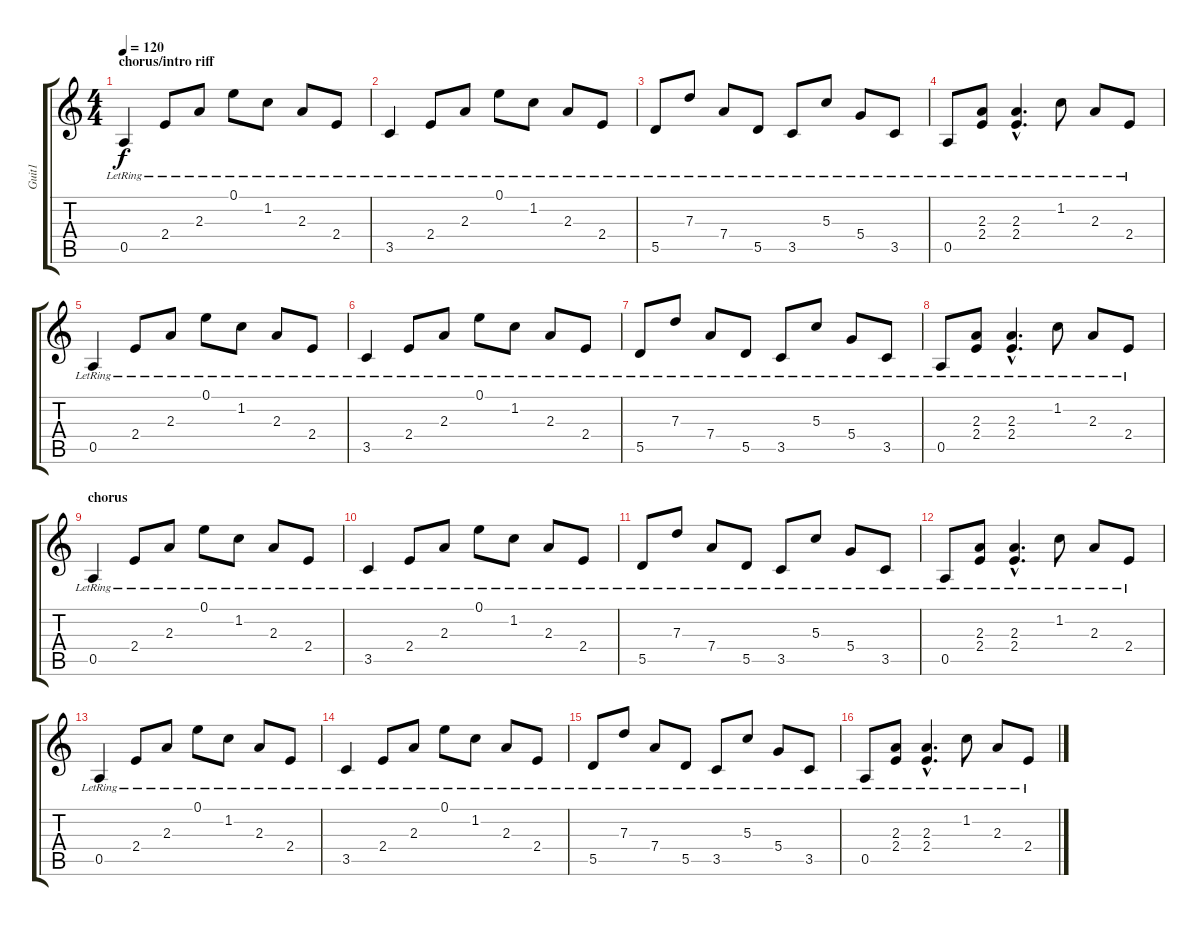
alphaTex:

\track ("Guit1" "Guit1") {instrument acousticguitarsteel}
\staff {score tabs}
\tuning (E4 B3 G3 D3 A2 E2) {hide}
\ts (4 4)
\section ("" "chorus/intro riff")
\tempo 120
\clef g2
\ks c
0.5{lr}.4{dy f volume 14 instrument acousticguitarsteel} 2.4{lr}.8 2.3{lr}.8 0.1{lr}.8 1.2{lr}.8 2.3{lr}.8 2.4{lr}.8 |
3.5{lr}.4 2.4{lr}.8 2.3{lr}.8 0.1{lr}.8 1.2{lr}.8 2.3{lr}.8 2.4{lr}.8 |
5.5{lr}.8 7.3{lr}.8 7.4{lr}.8 5.5{lr}.8 3.5{lr}.8 5.3{lr}.8 5.4{lr}.8 3.5{lr}.8 |
0.5{lr}.8 (2.3{lr} 2.4{lr}).8 (2.3{hac lr} 2.4{hac lr}).4{d} 1.2{lr}.8 2.3{lr}.8 2.4{lr}.8 |
0.5{lr}.4 2.4{lr}.8 2.3{lr}.8 0.1{lr}.8 1.2{lr}.8 2.3{lr}.8 2.4{lr}.8 |
3.5{lr}.4 2.4{lr}.8 2.3{lr}.8 0.1{lr}.8 1.2{lr}.8 2.3{lr}.8 2.4{lr}.8 |
5.5{lr}.8 7.3{lr}.8 7.4{lr}.8 5.5{lr}.8 3.5{lr}.8 5.3{lr}.8 5.4{lr}.8 3.5{lr}.8 |
0.5{lr}.8 (2.3{lr} 2.4{lr}).8 (2.3{hac lr} 2.4{hac lr}).4{d} 1.2{lr}.8 2.3{lr}.8 2.4{lr}.8 |
\section ("" "chorus")
0.5{lr}.4 2.4{lr}.8 2.3{lr}.8 0.1{lr}.8 1.2{lr}.8 2.3{lr}.8 2.4{lr}.8 |
3.5{lr}.4 2.4{lr}.8 2.3{lr}.8 0.1{lr}.8 1.2{lr}.8 2.3{lr}.8 2.4{lr}.8 |
5.5{lr}.8 7.3{lr}.8 7.4{lr}.8 5.5{lr}.8 3.5{lr}.8 5.3{lr}.8 5.4{lr}.8 3.5{lr}.8 |
0.5{lr}.8 (2.3{lr} 2.4{lr}).8 (2.3{hac lr} 2.4{hac lr}).4{d} 1.2{lr}.8 2.3{lr}.8 2.4{lr}.8 |
0.5{lr}.4 2.4{lr}.8 2.3{lr}.8 0.1{lr}.8 1.2{lr}.8 2.3{lr}.8 2.4{lr}.8 |
3.5{lr}.4 2.4{lr}.8 2.3{lr}.8 0.1{lr}.8 1.2{lr}.8 2.3{lr}.8 2.4{lr}.8 |
5.5{lr}.8 7.3{lr}.8 7.4{lr}.8 5.5{lr}.8 3.5{lr}.8 5.3{lr}.8 5.4{lr}.8 3.5{lr}.8 |
0.5{lr}.8 (2.3{lr} 2.4{lr}).8 (2.3{hac lr} 2.4{hac lr}).4{d} 1.2{lr}.8 2.3{lr}.8 2.4{lr}.8
